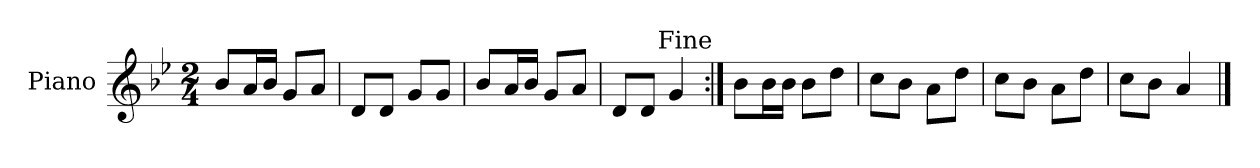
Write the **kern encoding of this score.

**kern
*part1
*staff1
*I"Piano
*I'Pno.
*clefG2
*k[b-e-]
*M2/4
=1
8b-/L
16a/L
16b-/JJ
8g/L
8a/J
=2
8d/L
8d/J
8g/L
8g/J
=3
8b-/L
16a/L
16b-/JJ
8g/L
8a/J
=4
8d/L
8d/J
4g/
!LO:TX:a:rj:t=Fine
=5:|!
8b-\L
16b-\L
16b-\JJ
8b-\L
8dd\J
=6
8cc\L
8b-\J
8a\L
8dd\J
=7
8cc\L
8b-\J
8a\L
8dd\J
=8
8cc\L
8b-\J
4a/
==
*-
